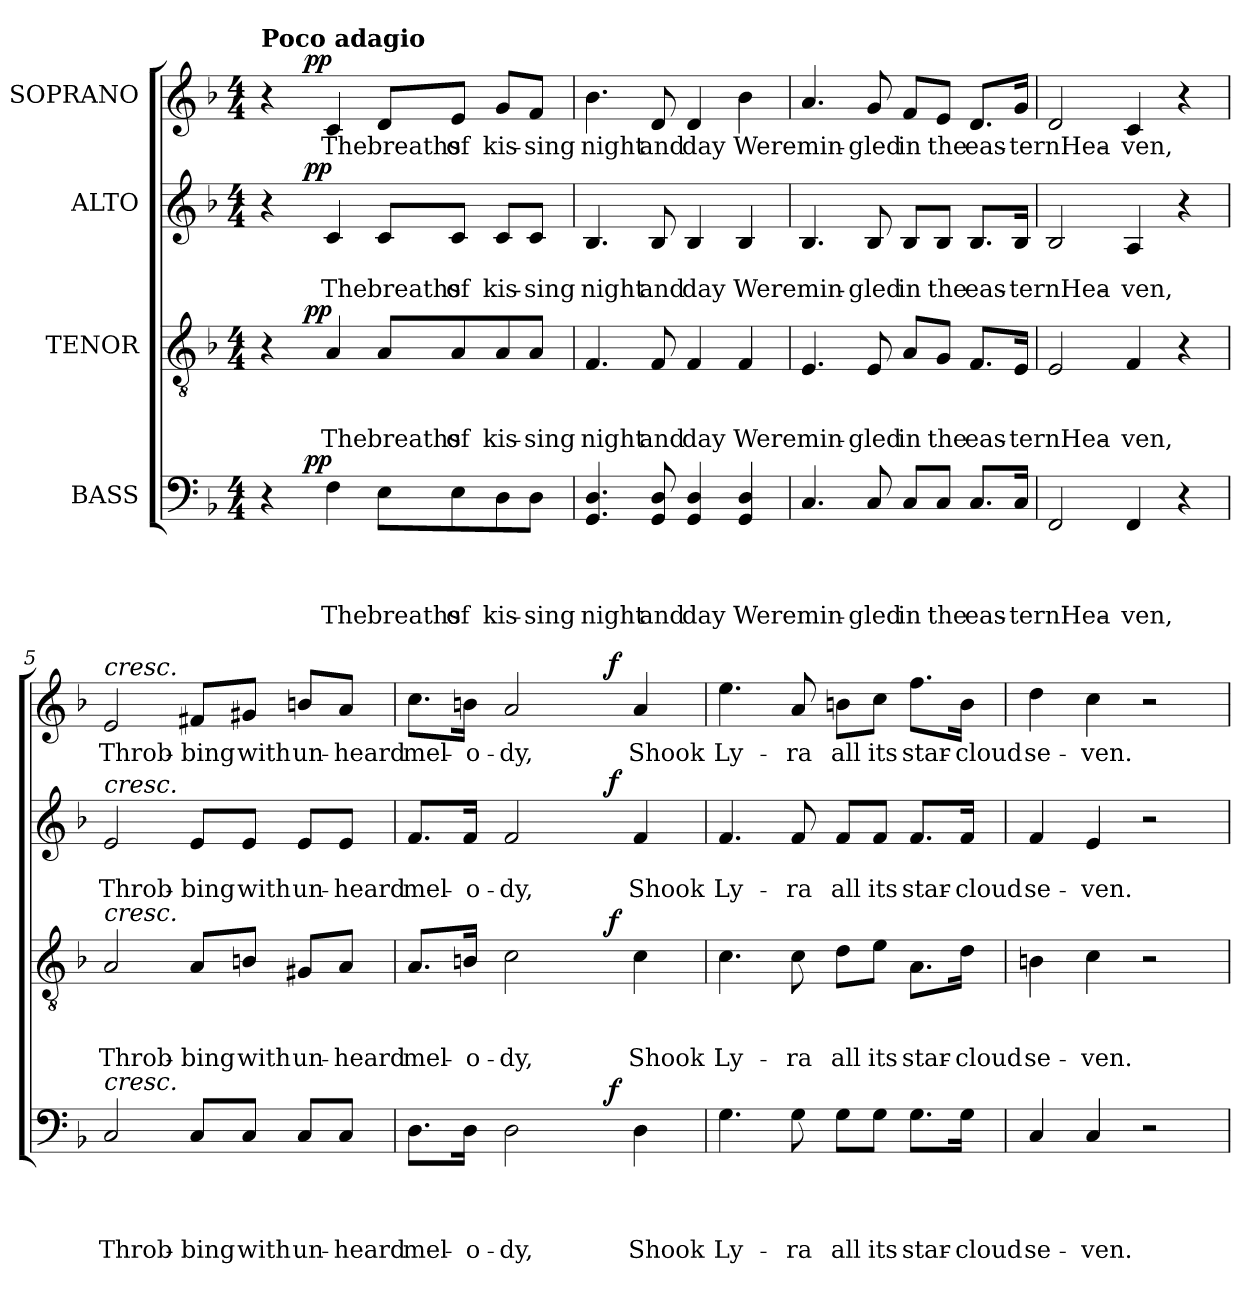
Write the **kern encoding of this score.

**kern	**text	**text	**text	**text	**dynam	**kern	**text	**text	**text	**dynam	**kern	**text	**text	**dynam	**kern	**text	**dynam
*part4	*part4	*part4	*part4	*part4	*part4	*part3	*part3	*part3	*part3	*part3	*part2	*part2	*part2	*part2	*part1	*part1	*part1
*staff4	*staff4	*staff4	*staff4	*staff4	*staff4	*staff3	*staff3	*staff3	*staff3	*staff3	*staff2	*staff2	*staff2	*staff2	*staff1	*staff1	*staff1
*I"BASS	*	*	*	*	*	*I"TENOR	*	*	*	*	*I"ALTO	*	*	*	*I"SOPRANO	*	*
*clefF4	*	*	*	*	*	*clefGv2	*	*	*	*	*clefG2	*	*	*	*clefG2	*	*
*k[b-]	*	*	*	*	*	*k[b-]	*	*	*	*	*k[b-]	*	*	*	*k[b-]	*	*
*F:	*	*	*	*	*	*F:	*	*	*	*	*F:	*	*	*	*F:	*	*
*M4/4	*	*	*	*	*	*M4/4	*	*	*	*	*M4/4	*	*	*	*M4/4	*	*
=1	=1	=1	=1	=1	=1	=1	=1	=1	=1	=1	=1	=1	=1	=1	=1	=1	=1
*^	*	*	*	*	*	*^	*	*	*	*	*^	*	*	*	*^	*	*
!	!	!	!	!	!	!	!	!	!	!	!	!	!	!	!	!	!	!LO:TX:a:B:t=Poco adagio	!	!	!
4r	8.ryy	.	.	.	.	.	4r	8.ryy	.	.	.	.	4r	8.ryy	.	.	.	4r	8.ryy	.	.
!	!	!	!	!	!	!LO:DY:a	!	!	!	!	!	!LO:DY:a	!	!	!	!	!LO:DY:a	!	!	!	!LO:DY:a
.	2ryy	.	.	.	.	pp	.	2ryy	.	.	.	pp	.	2ryy	.	.	pp	.	2ryy	.	pp
!	!	!	!	!	!LO:LY:b	!	!	!	!	!	!LO:LY:b	!	!	!	!	!LO:LY:b	!	!	!	!LO:LY:b	!
4F\	.	.	.	.	The	.	4A/	.	.	.	The	.	4c/	.	.	The	.	4c/	.	The	.
!	!	!	!	!	!LO:LY:b	!	!	!	!	!	!LO:LY:b	!	!	!	!	!LO:LY:b	!	!	!	!LO:LY:b	!
8E\L	.	.	.	.	breaths	.	8A/L	.	.	.	breaths	.	8c/L	.	.	breaths	.	8d/L	.	breaths	.
!	!	!	!	!	!LO:LY:b	!	!	!	!	!	!LO:LY:b	!	!	!	!	!LO:LY:b	!	!	!	!LO:LY:b	!
8E\	.	.	.	.	of	.	8A/	.	.	.	of	.	8c/J	.	.	of	.	8e/J	.	of	.
.	4ryy	.	.	.	.	.	.	4ryy	.	.	.	.	.	4ryy	.	.	.	.	4ryy	.	.
!	!	!	!	!	!LO:LY:b	!	!	!	!	!	!LO:LY:b	!	!	!	!	!LO:LY:b	!	!	!	!LO:LY:b	!
8D\	.	.	.	.	kis-	.	8A/	.	.	.	kis-	.	8c/L	.	.	kis-	.	8g/L	.	kis-	.
!	!	!	!	!	!LO:LY:b	!	!	!	!	!	!LO:LY:b	!	!	!	!	!LO:LY:b	!	!	!	!LO:LY:b	!
8D\J	.	.	.	.	-sing	.	8A/J	.	.	.	-sing	.	8c/J	.	.	-sing	.	8f/J	.	-sing	.
.	16ryy	.	.	.	.	.	.	16ryy	.	.	.	.	.	16ryy	.	.	.	.	16ryy	.	.
=2	=2	=2	=2	=2	=2	=2	=2	=2	=2	=2	=2	=2	=2	=2	=2	=2	=2	=2	=2	=2	=2
!	!	!	!	!	!LO:LY:b	!	!	!	!	!	!LO:LY:b	!	!	!	!	!LO:LY:b	!	!	!	!LO:LY:b	!
*v	*v	*	*	*	*	*	*	*	*	*	*	*	*v	*v	*	*	*	*v	*v	*	*
*	*	*	*	*	*	*v	*v	*	*	*	*	*	*	*	*	*	*	*
4.GG/ 4.D/	.	.	.	night	.	4.F/	.	.	night	.	4.B-/	.	night	.	4.b-\	night	.
!	!	!	!	!LO:LY:b	!	!	!	!	!LO:LY:b	!	!	!	!LO:LY:b	!	!	!LO:LY:b	!
8GG/ 8D/	.	.	.	and	.	8F/	.	.	and	.	8B-/	.	and	.	8d/	and	.
!	!	!	!	!LO:LY:b	!	!	!	!	!LO:LY:b	!	!	!	!LO:LY:b	!	!	!LO:LY:b	!
4GG/ 4D/	.	.	.	day	.	4F/	.	.	day	.	4B-/	.	day	.	4d/	day	.
!	!	!	!	!LO:LY:b	!	!	!	!	!LO:LY:b	!	!	!	!LO:LY:b	!	!	!LO:LY:b	!
4GG/ 4D/	.	.	.	Were	.	4F/	.	.	Were	.	4B-/	.	Were	.	4b-\	Were	.
=3	=3	=3	=3	=3	=3	=3	=3	=3	=3	=3	=3	=3	=3	=3	=3	=3	=3
!	!	!	!	!LO:LY:b	!	!	!	!	!LO:LY:b	!	!	!	!LO:LY:b	!	!	!LO:LY:b	!
4.C/	.	.	.	min-	.	4.E/	.	.	min-	.	4.B-/	.	min-	.	4.a/	min-	.
!	!	!	!	!LO:LY:b:rj	!	!	!	!	!LO:LY:b:rj	!	!	!	!LO:LY:b:rj	!	!	!LO:LY:b:rj	!
8C/	.	.	.	-gled	.	8E/	.	.	-gled	.	8B-/	.	-gled	.	8g/	-gled	.
!	!	!	!	!LO:LY:b	!	!	!	!	!LO:LY:b	!	!	!	!LO:LY:b	!	!	!LO:LY:b	!
8C/L	.	.	.	in	.	8A/L	.	.	in	.	8B-/L	.	in	.	8f/L	in	.
!	!	!	!	!LO:LY:b	!	!	!	!	!LO:LY:b	!	!	!	!LO:LY:b	!	!	!LO:LY:b	!
8C/J	.	.	.	the	.	8G/J	.	.	the	.	8B-/J	.	the	.	8e/J	the	.
!	!	!	!	!LO:LY:b	!	!	!	!	!LO:LY:b	!	!	!	!LO:LY:b	!	!	!LO:LY:b	!
8.C/L	.	.	.	eas-	.	8.F/L	.	.	eas-	.	8.B-/L	.	eas-	.	8.d/L	eas-	.
!	!	!	!	!LO:LY:b	!	!	!	!	!LO:LY:b	!	!	!	!LO:LY:b	!	!	!LO:LY:b	!
16C/Jk	.	.	.	-ternHea-	.	16E/Jk	.	.	-ternHea-	.	16B-/Jk	.	-ternHea-	.	16g/Jk	-ternHea-	.
=4	=4	=4	=4	=4	=4	=4	=4	=4	=4	=4	=4	=4	=4	=4	=4	=4	=4
2FF/	.	.	.	.	.	2E/	.	.	.	.	2B-/	.	.	.	2d/	.	.
!	!	!	!	!LO:LY:b	!	!	!	!	!LO:LY:b	!	!	!	!LO:LY:b	!	!	!LO:LY:b	!
4FF/	.	.	.	-ven,	.	4F/	.	.	-ven,	.	4A/	.	-ven,	.	4c/	-ven,	.
4r	.	.	.	.	.	4r	.	.	.	.	4r	.	.	.	4r	.	.
!!LO:LB:g=z
=5	=5	=5	=5	=5	=5	=5	=5	=5	=5	=5	=5	=5	=5	=5	=5	=5	=5
!	!	!	!	!	!	!	!	!	!	!	!	!	!	!	!LO:TX:a:i:t=cresc.	!	!
!	!	!	!	!	!	!	!	!	!	!	!LO:TX:a:i:t=cresc.	!	!	!	!	!	!
!	!	!	!	!	!	!LO:TX:a:i:t=cresc.	!	!	!	!	!	!	!	!	!	!	!
!LO:TX:a:i:t=cresc.	!	!	!	!	!	!	!	!	!	!	!	!	!	!	!	!	!
!	!	!	!	!LO:LY:b	!	!	!	!	!LO:LY:b	!	!	!	!LO:LY:b	!	!	!LO:LY:b	!
2C/	.	.	.	Throb-	.	2A/	.	.	Throb-	.	2e/	.	Throb-	.	2e/	Throb-	.
!	!	!	!	!LO:LY:b	!	!	!	!	!LO:LY:b	!	!	!	!LO:LY:b	!	!	!LO:LY:b	!
8C/L	.	.	.	-bing	.	8A/L	.	.	-bing	.	8e/L	.	-bing	.	8f#X/L	-bing	.
!	!	!	!	!LO:LY:b	!	!	!	!	!LO:LY:b	!	!	!	!LO:LY:b	!	!	!LO:LY:b	!
8C/J	.	.	.	with	.	8Bn/J	.	.	with	.	8e/J	.	with	.	8g#X/J	with	.
!	!	!	!	!LO:LY:b	!	!	!	!	!LO:LY:b	!	!	!	!LO:LY:b	!	!	!LO:LY:b	!
8C/L	.	.	.	un-	.	8G#X/L	.	.	un-	.	8e/L	.	un-	.	8bn/L	un-	.
!	!	!	!	!LO:LY:b	!	!	!	!	!LO:LY:b	!	!	!	!LO:LY:b	!	!	!LO:LY:b	!
8C/J	.	.	.	-heard	.	8A/J	.	.	-heard	.	8e/J	.	-heard	.	8a/J	-heard	.
=6	=6	=6	=6	=6	=6	=6	=6	=6	=6	=6	=6	=6	=6	=6	=6	=6	=6
!	!	!	!	!LO:LY:b	!	!	!	!	!LO:LY:b	!	!	!	!LO:LY:b	!	!	!LO:LY:b	!
*^	*	*	*	*	*	*^	*	*	*	*	*^	*	*	*	*^	*	*
8.D\L	2ryy	.	.	.	mel-	.	8.A/L	2ryy	.	.	mel-	.	8.f/L	2ryy	.	mel-	.	8.cc\L	2ryy	mel-	.
!	!	!	!	!	!LO:LY:b	!	!	!	!	!	!LO:LY:b	!	!	!	!	!LO:LY:b	!	!	!	!LO:LY:b	!
16D\Jk	.	.	.	.	-o-	.	16Bn/Jk	.	.	.	-o-	.	16f/Jk	.	.	-o-	.	16bn\Jk	.	-o-	.
!	!	!	!	!	!LO:LY:b	!	!	!	!	!	!LO:LY:b	!	!	!	!	!LO:LY:b	!	!	!	!LO:LY:b	!
2D\	.	.	.	.	-dy,	.	2c\	.	.	.	-dy,	.	2f/	.	.	-dy,	.	2a/	.	-dy,	.
.	8.ryy	.	.	.	.	.	.	8.ryy	.	.	.	.	.	8.ryy	.	.	.	.	8.ryy	.	.
!	!	!	!	!	!	!LO:DY:a	!	!	!	!	!	!LO:DY:a	!	!	!	!	!LO:DY:a	!	!	!	!LO:DY:a
.	4ryy	.	.	.	.	f	.	4ryy	.	.	.	f	.	4ryy	.	.	f	.	4ryy	.	f
!	!	!	!	!	!LO:LY:b	!	!	!	!	!	!LO:LY:b	!	!	!	!	!LO:LY:b	!	!	!	!LO:LY:b	!
4D\	.	.	.	.	Shook	.	4c\	.	.	.	Shook	.	4f/	.	.	Shook	.	4a/	.	Shook	.
.	16ryy	.	.	.	.	.	.	16ryy	.	.	.	.	.	16ryy	.	.	.	.	16ryy	.	.
=7	=7	=7	=7	=7	=7	=7	=7	=7	=7	=7	=7	=7	=7	=7	=7	=7	=7	=7	=7	=7	=7
!	!	!	!	!	!LO:LY:b	!	!	!	!	!	!LO:LY:b	!	!	!	!	!LO:LY:b	!	!	!	!LO:LY:b	!
*v	*v	*	*	*	*	*	*	*	*	*	*	*	*v	*v	*	*	*	*v	*v	*	*
*	*	*	*	*	*	*v	*v	*	*	*	*	*	*	*	*	*	*	*
4.G\	.	.	.	Ly-	.	4.c\	.	.	Ly-	.	4.f/	.	Ly-	.	4.ee\	Ly-	.
!	!	!	!	!LO:LY:b	!	!	!	!	!LO:LY:b	!	!	!	!LO:LY:b	!	!	!LO:LY:b	!
8G\	.	.	.	-ra	.	8c\	.	.	-ra	.	8f/	.	-ra	.	8a/	-ra	.
!	!	!	!	!LO:LY:b	!	!	!	!	!LO:LY:b	!	!	!	!LO:LY:b	!	!	!LO:LY:b	!
8G\L	.	.	.	all	.	8d\L	.	.	all	.	8f/L	.	all	.	8bn\L	all	.
!	!	!	!	!LO:LY:b	!	!	!	!	!LO:LY:b	!	!	!	!LO:LY:b	!	!	!LO:LY:b	!
8G\J	.	.	.	its	.	8e\J	.	.	its	.	8f/J	.	its	.	8cc\J	its	.
!	!	!	!	!LO:LY:b	!	!	!	!	!LO:LY:b	!	!	!	!LO:LY:b	!	!	!LO:LY:b	!
8.G\L	.	.	.	star-	.	8.A\L	.	.	star-	.	8.f/L	.	star-	.	8.ff\L	star-	.
!	!	!	!	!LO:LY:b	!	!	!	!	!LO:LY:b	!	!	!	!LO:LY:b	!	!	!LO:LY:b	!
16G\Jk	.	.	.	-cloud	.	16d\Jk	.	.	-cloud	.	16f/Jk	.	-cloud	.	16b\Jk	-cloud	.
=8	=8	=8	=8	=8	=8	=8	=8	=8	=8	=8	=8	=8	=8	=8	=8	=8	=8
!	!	!	!	!LO:LY:b	!	!	!	!	!LO:LY:b	!	!	!	!LO:LY:b	!	!	!LO:LY:b	!
4C/	.	.	.	se-	.	4Bn\	.	.	se-	.	4f/	.	se-	.	4dd\	se-	.
!	!	!	!	!LO:LY:b	!	!	!	!	!LO:LY:b	!	!	!	!LO:LY:b	!	!	!LO:LY:b	!
4C/	.	.	.	-ven.	.	4c\	.	.	-ven.	.	4e/	.	-ven.	.	4cc\	-ven.	.
2r	.	.	.	.	.	2r	.	.	.	.	2r	.	.	.	2r	.	.
=	=	=	=	=	=	=	=	=	=	=	=	=	=	=	=	=	=
*-	*-	*-	*-	*-	*-	*-	*-	*-	*-	*-	*-	*-	*-	*-	*-	*-	*-
